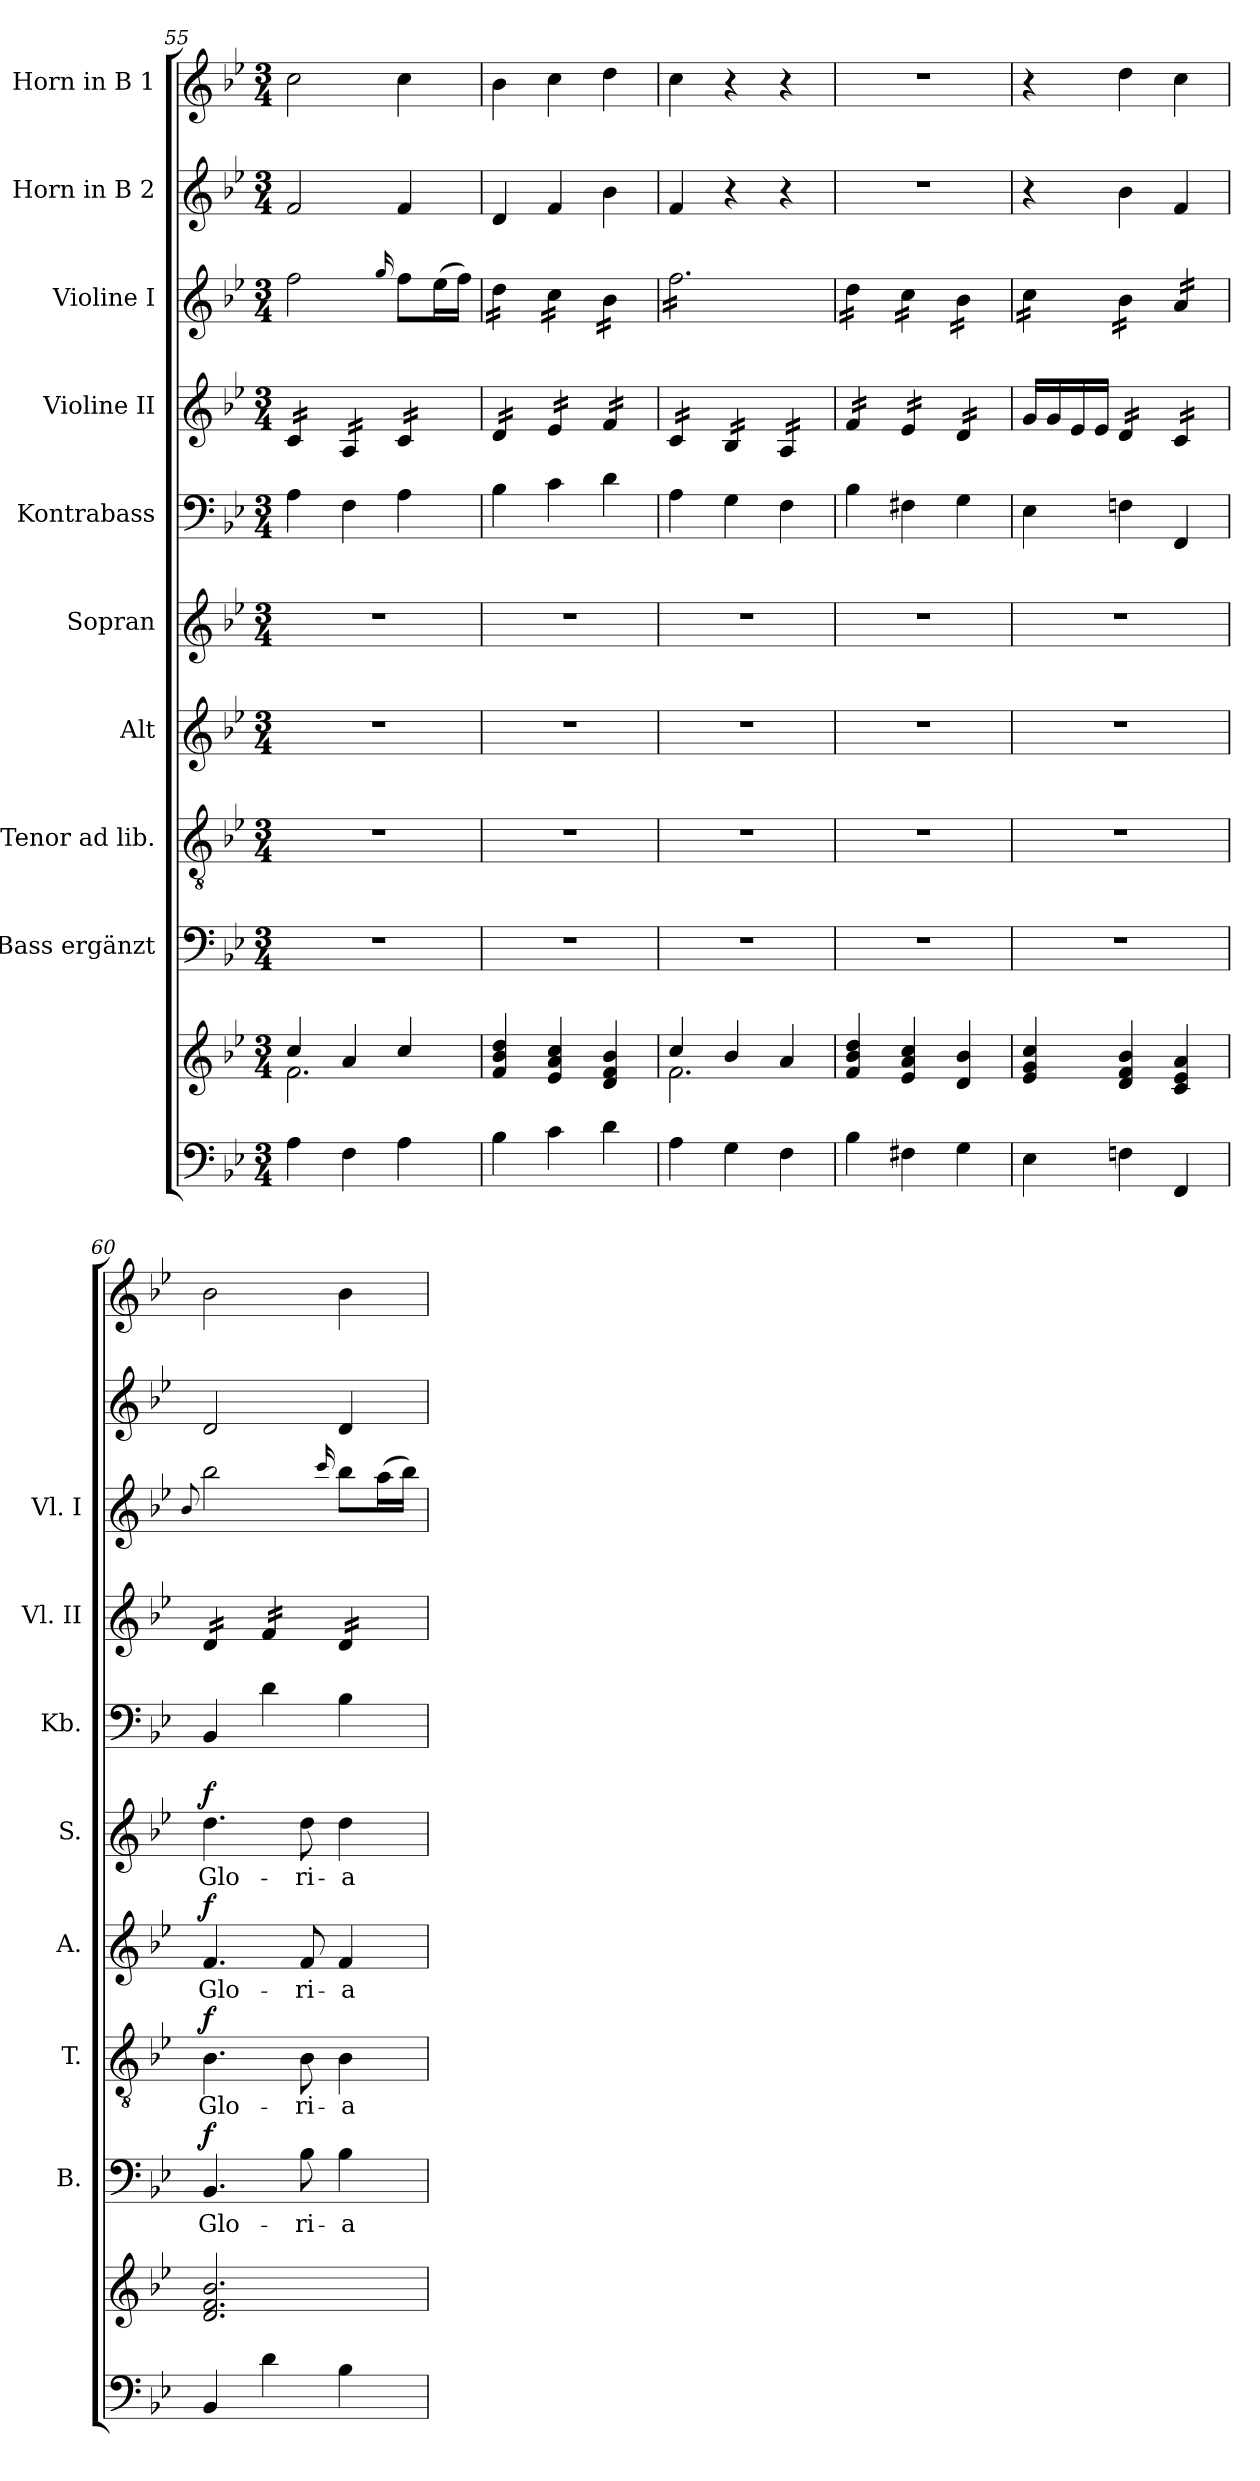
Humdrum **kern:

**kern	**kern	**kern	**text	**dynam	**kern	**text	**dynam	**kern	**text	**dynam	**kern	**text	**dynam	**kern	**kern	**kern	**kern	**kern
*part10	*part10	*part9	*part9	*part9	*part8	*part8	*part8	*part7	*part7	*part7	*part6	*part6	*part6	*part5	*part4	*part3	*part2	*part1
*staff11	*staff10	*staff9	*staff9	*staff9	*staff8	*staff8	*staff8	*staff7	*staff7	*staff7	*staff6	*staff6	*staff6	*staff5	*staff4	*staff3	*staff2	*staff1
*	*	*I"Bass ergänzt	*	*	*I"Tenor ad lib.	*	*	*I"Alt	*	*	*I"Sopran	*	*	*I"Kontrabass	*I"Violine II	*I"Violine I	*I"Horn in B 2	*I"Horn in B 1
*	*	*I'B.	*	*	*I'T.	*	*	*I'A.	*	*	*I'S.	*	*	*I'Kb.	*I'Vl. II	*I'Vl. I	*	*
*clefF4	*clefG2	*clefF4	*	*	*clefGv2	*	*	*clefG2	*	*	*clefG2	*	*	*clefF4	*clefG2	*clefG2	*clefG2	*clefG2
*	*	*	*	*	*	*	*	*	*	*	*	*	*	*ITrd7c12	*	*	*ITrd8c14	*ITrd8c14
*k[b-e-]	*k[b-e-]	*k[b-e-]	*	*	*k[b-e-]	*	*	*k[b-e-]	*	*	*k[b-e-]	*	*	*k[b-e-]	*k[b-e-]	*k[b-e-]	*k[b-e-]	*k[b-e-]
*B-:	*B-:	*B-:	*	*	*B-:	*	*	*B-:	*	*	*B-:	*	*	*B-:	*B-:	*B-:	*B-:	*B-:
*M3/4	*M3/4	*M3/4	*	*	*M3/4	*	*	*M3/4	*	*	*M3/4	*	*	*M3/4	*M3/4	*M3/4	*M3/4	*M3/4
=55	=55	=55	=55	=55	=55	=55	=55	=55	=55	=55	=55	=55	=55	=55	=55	=55	=55	=55
*	*^	*	*	*	*	*	*	*	*	*	*	*	*	*	*	*	*	*
*	*	*	*	*	*	*	*	*	*	*	*	*	*	*	*	*tremolo	*	*	*
4A\	4cc/	2.f\	2.r	.	.	2.r	.	.	2.r	.	.	2.r	.	.	4AA\	16c/LL	2ff\	2F/	2c\
.	.	.	.	.	.	.	.	.	.	.	.	.	.	.	.	16c/	.	.	.
.	.	.	.	.	.	.	.	.	.	.	.	.	.	.	.	16c/	.	.	.
.	.	.	.	.	.	.	.	.	.	.	.	.	.	.	.	16c/JJ	.	.	.
4F\	4a/	.	.	.	.	.	.	.	.	.	.	.	.	.	4FF\	16A/LL	.	.	.
.	.	.	.	.	.	.	.	.	.	.	.	.	.	.	.	16A/	.	.	.
.	.	.	.	.	.	.	.	.	.	.	.	.	.	.	.	16A/	.	.	.
.	.	.	.	.	.	.	.	.	.	.	.	.	.	.	.	16A/JJ	.	.	.
.	.	.	.	.	.	.	.	.	.	.	.	.	.	.	.	.	16qqgg/	.	.
4A\	4cc/	.	.	.	.	.	.	.	.	.	.	.	.	.	4AA\	16c/LL	8ff\L	4F/	4c\
.	.	.	.	.	.	.	.	.	.	.	.	.	.	.	.	16c/	.	.	.
.	.	.	.	.	.	.	.	.	.	.	.	.	.	.	.	16c/	(>16ee-\L	.	.
.	.	.	.	.	.	.	.	.	.	.	.	.	.	.	.	16c/JJ	16ff\JJ)	.	.
*	*v	*v	*	*	*	*	*	*	*	*	*	*	*	*	*	*	*	*	*
=56	=56	=56	=56	=56	=56	=56	=56	=56	=56	=56	=56	=56	=56	=56	=56	=56	=56	=56
*	*	*	*	*	*	*	*	*	*	*	*	*	*	*	*	*tremolo	*	*
4B-\	4f/ 4b-/ 4dd/	2.r	.	.	2.r	.	.	2.r	.	.	2.r	.	.	4BB-\	16d/LL	16dd\LL	4D/	4B-\
.	.	.	.	.	.	.	.	.	.	.	.	.	.	.	16d/	16dd\	.	.
.	.	.	.	.	.	.	.	.	.	.	.	.	.	.	16d/	16dd\	.	.
.	.	.	.	.	.	.	.	.	.	.	.	.	.	.	16d/JJ	16dd\JJ	.	.
4c\	4e-/ 4a/ 4cc/	.	.	.	.	.	.	.	.	.	.	.	.	4C\	16e-/LL	16cc\LL	4F/	4c\
.	.	.	.	.	.	.	.	.	.	.	.	.	.	.	16e-/	16cc\	.	.
.	.	.	.	.	.	.	.	.	.	.	.	.	.	.	16e-/	16cc\	.	.
.	.	.	.	.	.	.	.	.	.	.	.	.	.	.	16e-/JJ	16cc\JJ	.	.
4d\	4d/ 4f/ 4b-/	.	.	.	.	.	.	.	.	.	.	.	.	4D\	16f/LL	16b-\LL	4B-\	4d\
.	.	.	.	.	.	.	.	.	.	.	.	.	.	.	16f/	16b-\	.	.
.	.	.	.	.	.	.	.	.	.	.	.	.	.	.	16f/	16b-\	.	.
.	.	.	.	.	.	.	.	.	.	.	.	.	.	.	16f/JJ	16b-\JJ	.	.
=57	=57	=57	=57	=57	=57	=57	=57	=57	=57	=57	=57	=57	=57	=57	=57	=57	=57	=57
*	*^	*	*	*	*	*	*	*	*	*	*	*	*	*	*	*	*	*
4A\	4cc/	2.f\	2.r	.	.	2.r	.	.	2.r	.	.	2.r	.	.	4AA\	16c/LL	16ff\LL	4F/	4c\
.	.	.	.	.	.	.	.	.	.	.	.	.	.	.	.	16c/	16ff\	.	.
.	.	.	.	.	.	.	.	.	.	.	.	.	.	.	.	16c/	16ff\	.	.
.	.	.	.	.	.	.	.	.	.	.	.	.	.	.	.	16c/JJ	16ff\	.	.
4G\	4b-/	.	.	.	.	.	.	.	.	.	.	.	.	.	4GG\	16B-/LL	16ff\	4r	4r
.	.	.	.	.	.	.	.	.	.	.	.	.	.	.	.	16B-/	16ff\	.	.
.	.	.	.	.	.	.	.	.	.	.	.	.	.	.	.	16B-/	16ff\	.	.
.	.	.	.	.	.	.	.	.	.	.	.	.	.	.	.	16B-/JJ	16ff\	.	.
4F\	4a/	.	.	.	.	.	.	.	.	.	.	.	.	.	4FF\	16A/LL	16ff\	4r	4r
.	.	.	.	.	.	.	.	.	.	.	.	.	.	.	.	16A/	16ff\	.	.
.	.	.	.	.	.	.	.	.	.	.	.	.	.	.	.	16A/	16ff\	.	.
.	.	.	.	.	.	.	.	.	.	.	.	.	.	.	.	16A/JJ	16ff\JJ	.	.
*	*v	*v	*	*	*	*	*	*	*	*	*	*	*	*	*	*	*	*	*
=58	=58	=58	=58	=58	=58	=58	=58	=58	=58	=58	=58	=58	=58	=58	=58	=58	=58	=58
4B-\	4f/ 4b-/ 4dd/	2.r	.	.	2.r	.	.	2.r	.	.	2.r	.	.	4BB-\	16f/LL	16dd\LL	2.r	2.r
.	.	.	.	.	.	.	.	.	.	.	.	.	.	.	16f/	16dd\	.	.
.	.	.	.	.	.	.	.	.	.	.	.	.	.	.	16f/	16dd\	.	.
.	.	.	.	.	.	.	.	.	.	.	.	.	.	.	16f/JJ	16dd\JJ	.	.
4F#X\	4e-/ 4a/ 4cc/	.	.	.	.	.	.	.	.	.	.	.	.	4FF#X\	16e-/LL	16cc\LL	.	.
.	.	.	.	.	.	.	.	.	.	.	.	.	.	.	16e-/	16cc\	.	.
.	.	.	.	.	.	.	.	.	.	.	.	.	.	.	16e-/	16cc\	.	.
.	.	.	.	.	.	.	.	.	.	.	.	.	.	.	16e-/JJ	16cc\JJ	.	.
4G\	4d/ 4b-/	.	.	.	.	.	.	.	.	.	.	.	.	4GG\	16d/LL	16b-\LL	.	.
.	.	.	.	.	.	.	.	.	.	.	.	.	.	.	16d/	16b-\	.	.
.	.	.	.	.	.	.	.	.	.	.	.	.	.	.	16d/	16b-\	.	.
.	.	.	.	.	.	.	.	.	.	.	.	.	.	.	16d/JJ	16b-\JJ	.	.
*	*	*	*	*	*	*	*	*	*	*	*	*	*	*	*Xtremolo	*	*	*
=59	=59	=59	=59	=59	=59	=59	=59	=59	=59	=59	=59	=59	=59	=59	=59	=59	=59	=59
4E-\	4e-/ 4g/ 4cc/	2.r	.	.	2.r	.	.	2.r	.	.	2.r	.	.	4EE-\	16g/LL	16cc\LL	4r	4r
.	.	.	.	.	.	.	.	.	.	.	.	.	.	.	16g/	16cc\	.	.
.	.	.	.	.	.	.	.	.	.	.	.	.	.	.	16e-/	16cc\	.	.
.	.	.	.	.	.	.	.	.	.	.	.	.	.	.	16e-/JJ	16cc\JJ	.	.
*	*	*	*	*	*	*	*	*	*	*	*	*	*	*	*tremolo	*	*	*
4Fn\	4d/ 4f/ 4b-/	.	.	.	.	.	.	.	.	.	.	.	.	4FFn\	16d/LL	16b-\LL	4B-\	4d\
.	.	.	.	.	.	.	.	.	.	.	.	.	.	.	16d/	16b-\	.	.
.	.	.	.	.	.	.	.	.	.	.	.	.	.	.	16d/	16b-\	.	.
.	.	.	.	.	.	.	.	.	.	.	.	.	.	.	16d/JJ	16b-\JJ	.	.
4FF/	4c/ 4e-/ 4a/	.	.	.	.	.	.	.	.	.	.	.	.	4FFF/	16c/LL	16a/LL	4F/	4c\
.	.	.	.	.	.	.	.	.	.	.	.	.	.	.	16c/	16a/	.	.
.	.	.	.	.	.	.	.	.	.	.	.	.	.	.	16c/	16a/	.	.
.	.	.	.	.	.	.	.	.	.	.	.	.	.	.	16c/JJ	16a/JJ	.	.
*	*	*	*	*	*	*	*	*	*	*	*	*	*	*	*	*Xtremolo	*	*
!!LO:PB:g=z
=60	=60	=60	=60	=60	=60	=60	=60	=60	=60	=60	=60	=60	=60	=60	=60	=60	=60	=60
.	.	.	.	.	.	.	.	.	.	.	.	.	.	.	.	8qqb-/	.	.
!	!	!	!LO:LY:b	!LO:DY:a	!	!LO:LY:b	!LO:DY:a	!	!LO:LY:b	!LO:DY:a	!	!LO:LY:b	!LO:DY:a	!	!	!	!	!
4BB-/	2.d/ 2.f/ 2.b-/	4.BB-/	Glo-	f	4.B-\	Glo-	f	4.f/	Glo-	f	4.dd\	Glo-	f	4BBB-/	16d/LL	2bb-\	2D/	2B-\
.	.	.	.	.	.	.	.	.	.	.	.	.	.	.	16d/	.	.	.
.	.	.	.	.	.	.	.	.	.	.	.	.	.	.	16d/	.	.	.
.	.	.	.	.	.	.	.	.	.	.	.	.	.	.	16d/JJ	.	.	.
4d\	.	.	.	.	.	.	.	.	.	.	.	.	.	4D\	16f/LL	.	.	.
.	.	.	.	.	.	.	.	.	.	.	.	.	.	.	16f/	.	.	.
!	!	!	!LO:LY:b	!	!	!LO:LY:b	!	!	!LO:LY:b	!	!	!LO:LY:b	!	!	!	!	!	!
.	.	8B-\	-ri-	.	8B-\	-ri-	.	8f/	-ri-	.	8dd\	-ri-	.	.	16f/	.	.	.
.	.	.	.	.	.	.	.	.	.	.	.	.	.	.	16f/JJ	.	.	.
.	.	.	.	.	.	.	.	.	.	.	.	.	.	.	.	16qqccc/	.	.
!	!	!	!LO:LY:b	!	!	!LO:LY:b	!	!	!LO:LY:b	!	!	!LO:LY:b	!	!	!	!	!	!
4B-\	.	4B-\	-a	.	4B-\	-a	.	4f/	-a	.	4dd\	-a	.	4BB-\	16d/LL	8bb-\L	4D/	4B-\
.	.	.	.	.	.	.	.	.	.	.	.	.	.	.	16d/	.	.	.
.	.	.	.	.	.	.	.	.	.	.	.	.	.	.	16d/	(>16aa\L	.	.
.	.	.	.	.	.	.	.	.	.	.	.	.	.	.	16d/JJ	16bb-\JJ)	.	.
*	*	*	*	*	*	*	*	*	*	*	*	*	*	*	*Xtremolo	*	*	*
=	=	=	=	=	=	=	=	=	=	=	=	=	=	=	=	=	=	=
*-	*-	*-	*-	*-	*-	*-	*-	*-	*-	*-	*-	*-	*-	*-	*-	*-	*-	*-
